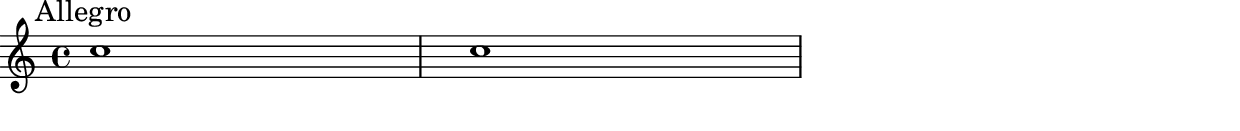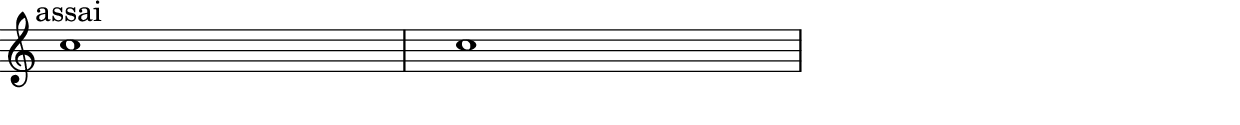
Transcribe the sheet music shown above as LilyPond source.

%% Generated by lilypond-book.py
%% Options: [exampleindent=10.16\mm,fragment,indent=0\mm,line-width=160\mm,quote,relative=2]
\include "lilypond-book-preamble.ly"


% ****************************************************************
% Start cut-&-pastable-section
% ****************************************************************



\paper {
  indent = 0\mm
  line-width = 160\mm
  % offset the left padding, also add 1mm as lilypond creates cropped
  % images with a little space on the right
  line-width = #(- line-width (* mm  3.000000) (* mm 1))
  line-width = 160\mm - 2.0 * 10.16\mm
  % offset the left padding, also add 1mm as lilypond creates cropped
  % images with a little space on the right
  line-width = #(- line-width (* mm  3.000000) (* mm 1))
}

\layout {
  
}



\relative c''
{


% ****************************************************************
% ly snippet contents follows:
% ****************************************************************
\sourcefileline 293
\mark "Allegro"
c1 c
\mark "assai" \break
c  c



% ****************************************************************
% end ly snippet
% ****************************************************************
}
